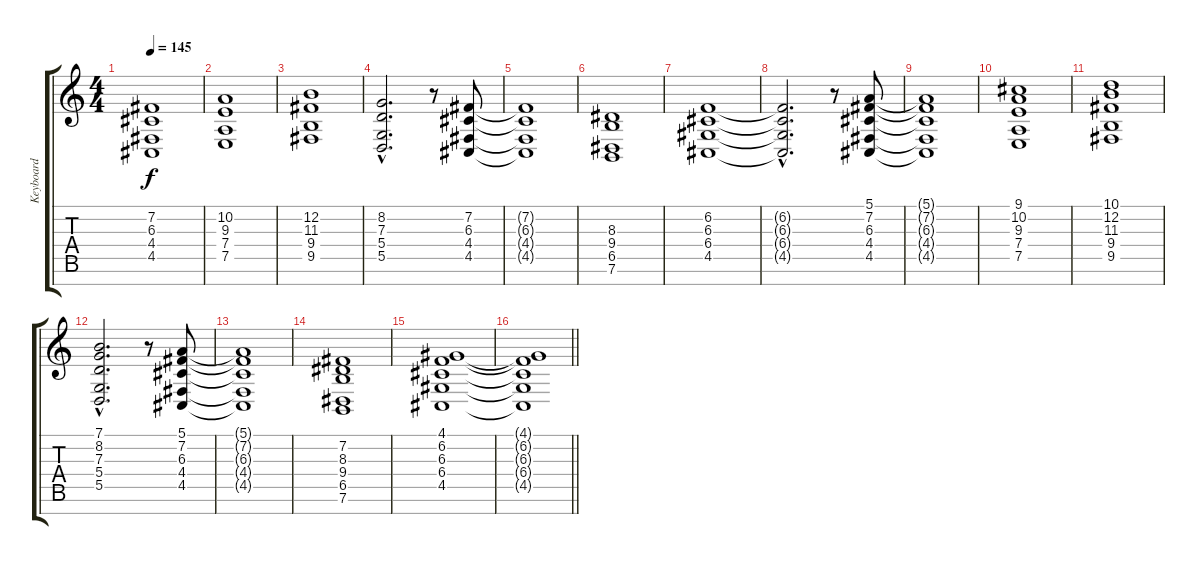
\track ("Keyboard" "Keyboard") {instrument stringensemble1}
\staff {score tabs}
\tuning (E4 B3 G3 D3 A2 E2 B1) {hide}
\ts (4 4)
\tempo 145
\clef g2
\ks c
(7.2{t} 6.3{t} 4.4{t} 4.5{t}).1{dy f} |
(10.2 9.3 7.4 7.5).1 |
(12.2 11.3 9.4 9.5).1 |
(8.2{hac} 7.3{hac} 5.4{hac} 5.5{hac}).2{d} r.8 (7.2 6.3 4.4 4.5).8 |
(7.2{t} 6.3{t} 4.4{t} 4.5{t}).1 |
(8.3 9.4 6.5 7.6).1 |
(6.2 6.3 6.4 4.5).1 |
(6.2{hac t} 6.3{hac t} 6.4{hac t} 4.5{hac t}).2{d} r.8 (5.1 7.2 6.3 4.4 4.5).8 |
(5.1{t} 7.2{t} 6.3{t} 4.4{t} 4.5{t}).1 |
(9.1 10.2 9.3 7.4 7.5).1 |
(10.1 12.2 11.3 9.4 9.5).1 |
(7.1{hac} 8.2{hac} 7.3{hac} 5.4{hac} 5.5{hac}).2{d} r.8 (5.1 7.2 6.3 4.4 4.5).8 |
(5.1{t} 7.2{t} 6.3{t} 4.4{t} 4.5{t}).1 |
(7.2 8.3 9.4 6.5 7.6).1 |
(4.1 6.2 6.3 6.4 4.5).1 |
\barLineRight lightlight
(4.1{t} 6.2{t} 6.3{t} 6.4{t} 4.5{t}).1
